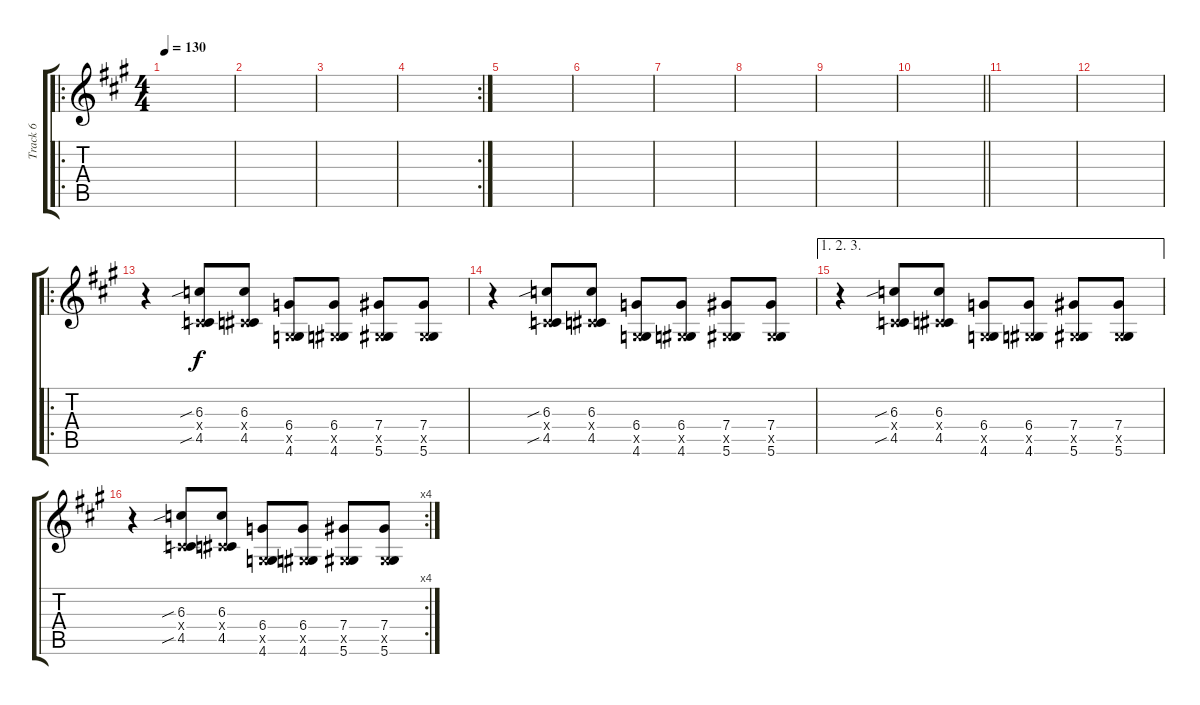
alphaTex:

\track ("Track 6" "Track 6") {instrument overdrivenguitar}
\staff {score tabs}
\tuning (Eb4 Bb3 Gb3 Db3 Ab2 Eb2) {hide}
\ro
\ts (4 4)
\tempo 130
\clef g2
\ks a
|
|
|
\rc 2
|
|
|
|
|
|
\barLineRight lightlight
|
|
|
\ro
r.4 (6.3{sib} 0.4{x} 4.5{sib}).8 (6.3 0.4{x} 4.5).8 (6.4 0.5{x} 4.6).8 (6.4 0.5{x} 4.6).8 (7.4 0.5{x} 5.6).8 (7.4 0.5{x} 5.6).8 |
r.4 (6.3{sib} 0.4{x} 4.5{sib}).8 (6.3 0.4{x} 4.5).8 (6.4 0.5{x} 4.6).8 (6.4 0.5{x} 4.6).8 (7.4 0.5{x} 5.6).8 (7.4 0.5{x} 5.6).8 |
\ae (1 2 3)
r.4 (6.3{sib} 0.4{x} 4.5{sib}).8 (6.3 0.4{x} 4.5).8 (6.4 0.5{x} 4.6).8 (6.4 0.5{x} 4.6).8 (7.4 0.5{x} 5.6).8 (7.4 0.5{x} 5.6).8 |
\rc 4
r.4 (6.3{sib} 0.4{x} 4.5{sib}).8 (6.3 0.4{x} 4.5).8 (6.4 0.5{x} 4.6).8 (6.4 0.5{x} 4.6).8 (7.4 0.5{x} 5.6).8 (7.4 0.5{x} 5.6).8
